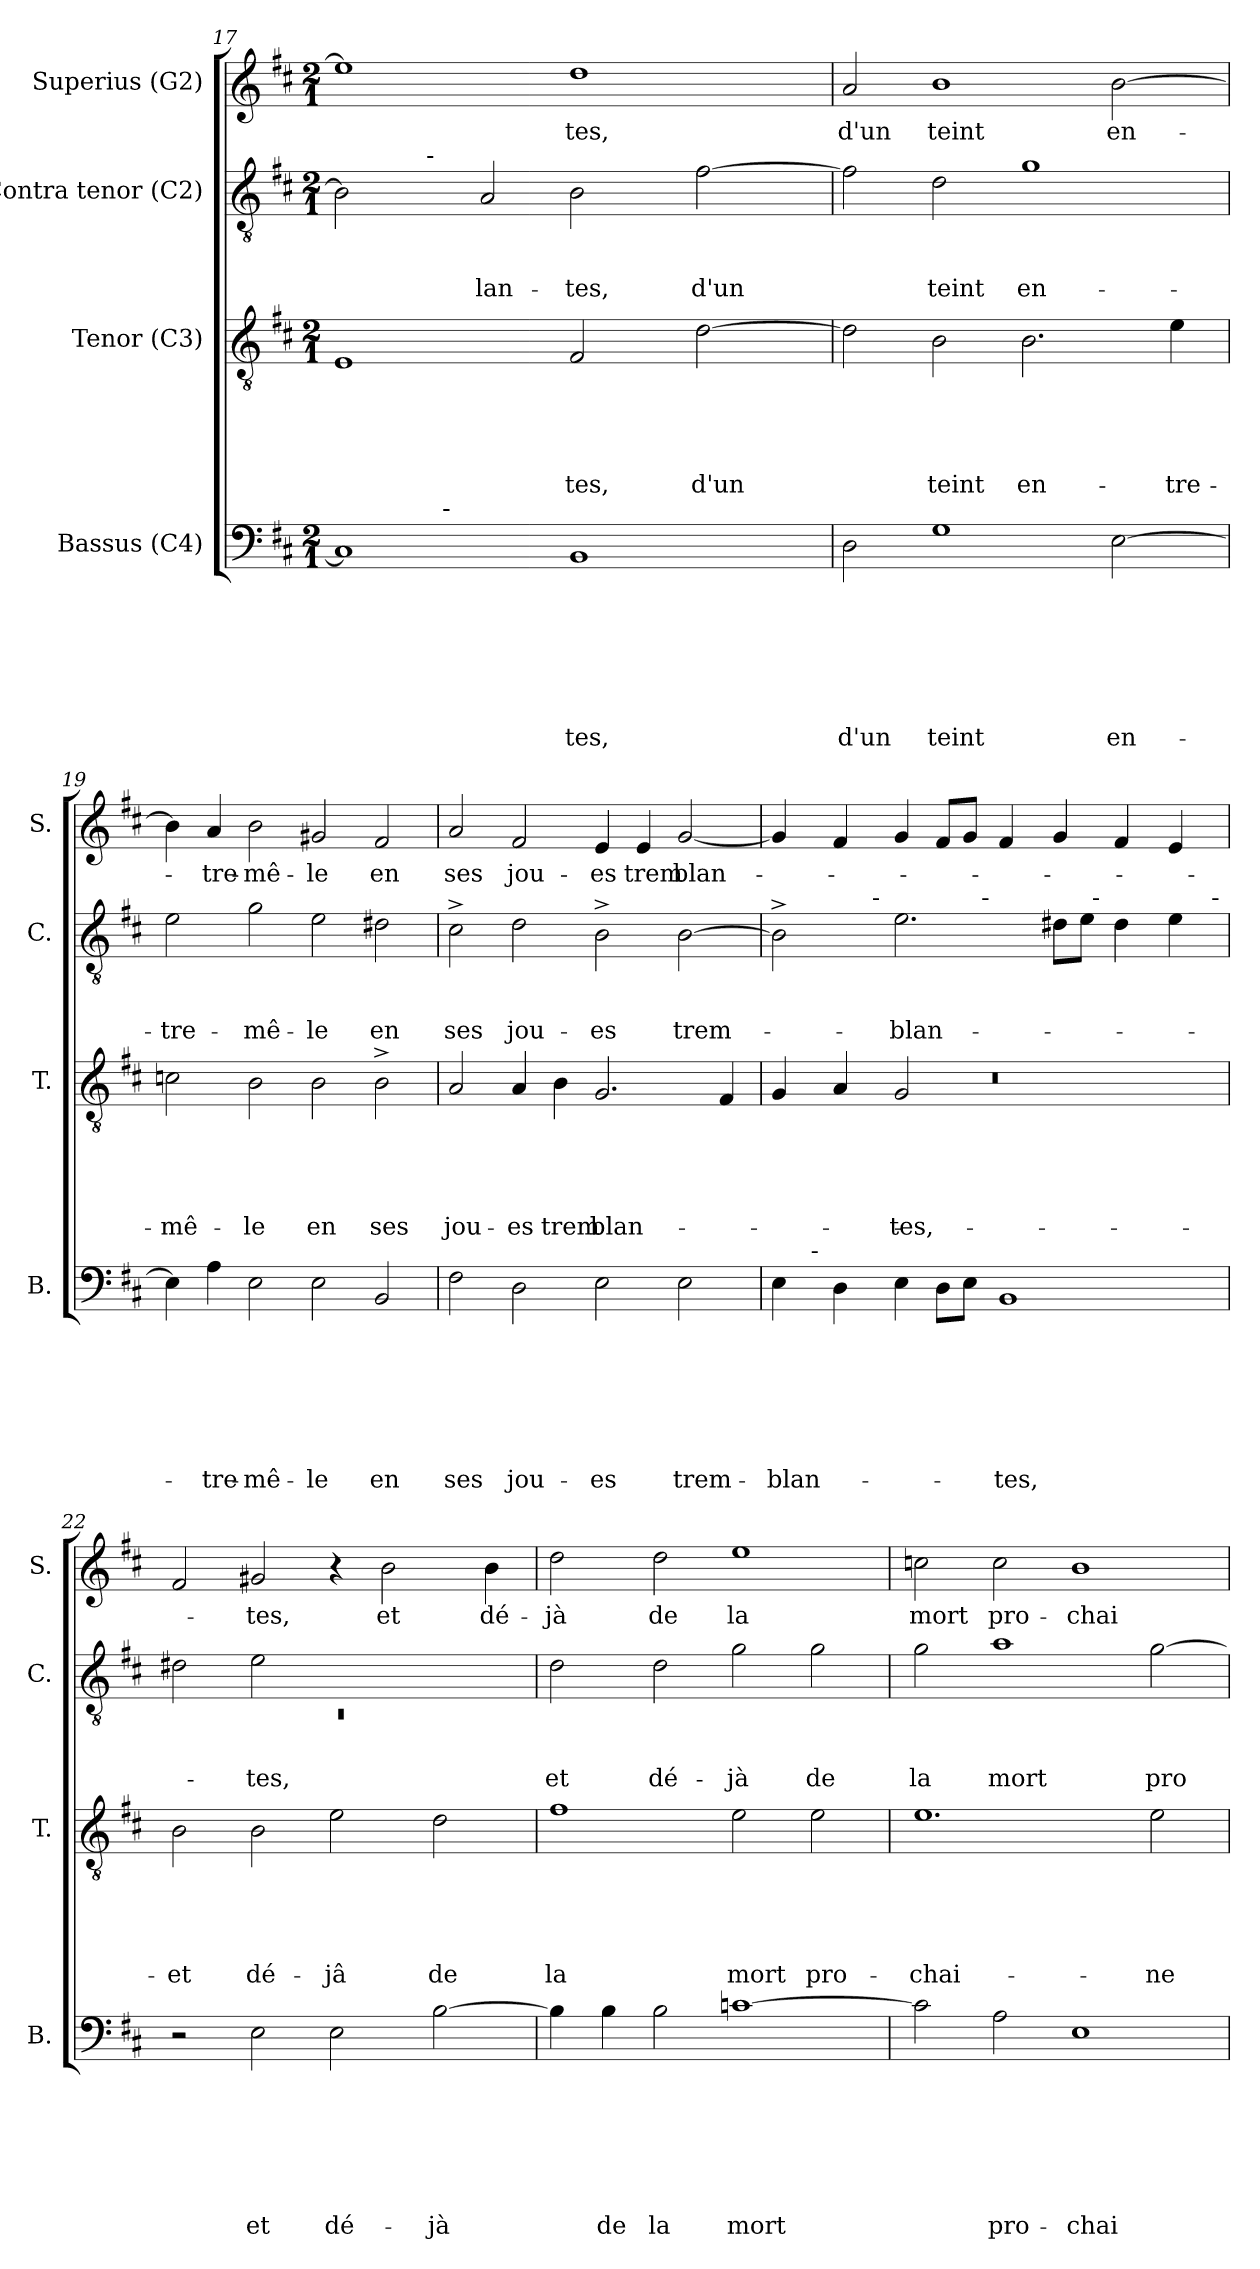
**kern	**text	**text	**text	**text	**text	**text	**text	**kern	**text	**text	**text	**text	**text	**kern	**text	**text	**text	**kern	**text
*part4	*part4	*part4	*part4	*part4	*part4	*part4	*part4	*part3	*part3	*part3	*part3	*part3	*part3	*part2	*part2	*part2	*part2	*part1	*part1
*staff4	*staff4	*staff4	*staff4	*staff4	*staff4	*staff4	*staff4	*staff3	*staff3	*staff3	*staff3	*staff3	*staff3	*staff2	*staff2	*staff2	*staff2	*staff1	*staff1
*I"Bassus (C4)	*	*	*	*	*	*	*	*I"Tenor (C3)	*	*	*	*	*	*I"Contra tenor (C2)	*	*	*	*I"Superius (G2)	*
*I'B.	*	*	*	*	*	*	*	*I'T.	*	*	*	*	*	*I'C.	*	*	*	*I'S.	*
!!LO:LB:g=z
*clefF4	*	*	*	*	*	*	*	*clefGv2	*	*	*	*	*	*clefGv2	*	*	*	*clefG2	*
*k[f#c#]	*	*	*	*	*	*	*	*k[f#c#]	*	*	*	*	*	*k[f#c#]	*	*	*	*k[f#c#]	*
*D:	*	*	*	*	*	*	*	*D:	*	*	*	*	*	*D:	*	*	*	*D:	*
*M2/1	*	*	*	*	*	*	*	*M2/1	*	*	*	*	*	*M2/1	*	*	*	*M2/1	*
=17	=17	=17	=17	=17	=17	=17	=17	=17	=17	=17	=17	=17	=17	=17	=17	=17	=17	=17	=17
*^	*	*	*	*	*	*	*	*	*	*	*	*	*	*^	*	*	*	*	*
1Cni]	4.ryy	.	.	.	.	.	.	.	1E	.	.	.	.	.	2B\]	4ryy	.	.	.	1ee]	.
.	.	.	.	.	.	.	.	.	.	.	.	.	.	.	.	16.ryy	.	.	.	.	.
!	!	!	!	!	!	!	!	!	!	!	!	!	!	!	!	!LO:TX:a:t=-	!	!	!	!	!
.	.	.	.	.	.	.	.	.	.	.	.	.	.	.	.	1ryy	.	.	.	.	.
!	!LO:TX:a:t=-	!	!	!	!	!	!	!	!	!	!	!	!	!	!	!	!	!	!	!	!
.	1ryy	.	.	.	.	.	.	.	.	.	.	.	.	.	.	.	.	.	.	.	.
!	!	!	!	!	!	!	!	!	!	!	!	!	!	!	!	!	!	!	!LO:LY:b	!	!
.	.	.	.	.	.	.	.	.	.	.	.	.	.	.	2A/	.	.	.	-lan-	.	.
!	!	!	!	!	!	!	!	!LO:LY:b	!	!	!	!	!	!LO:LY:b	!	!	!	!	!LO:LY:b	!	!LO:LY:b
1BB	.	.	.	.	.	.	.	-tes,	2F#/	.	.	.	.	-tes,	2B\	.	.	.	-tes,	1dd	-tes,
.	.	.	.	.	.	.	.	.	.	.	.	.	.	.	.	2ryy	.	.	.	.	.
.	2ryy	.	.	.	.	.	.	.	.	.	.	.	.	.	.	.	.	.	.	.	.
!	!	!	!	!	!	!	!	!	!	!	!	!	!	!LO:LY:b	!	!	!	!	!LO:LY:b	!	!
.	.	.	.	.	.	.	.	.	[>2d\	.	.	.	.	d'un	[>2f#\	.	.	.	d'un	.	.
.	.	.	.	.	.	.	.	.	.	.	.	.	.	.	.	8ryy	.	.	.	.	.
.	8ryy	.	.	.	.	.	.	.	.	.	.	.	.	.	.	.	.	.	.	.	.
.	.	.	.	.	.	.	.	.	.	.	.	.	.	.	.	32ryy	.	.	.	.	.
=18	=18	=18	=18	=18	=18	=18	=18	=18	=18	=18	=18	=18	=18	=18	=18	=18	=18	=18	=18	=18	=18
!	!	!	!	!	!	!	!	!LO:LY:b	!	!	!	!	!	!	!	!	!	!	!	!	!LO:LY:b
*v	*v	*	*	*	*	*	*	*	*	*	*	*	*	*	*v	*v	*	*	*	*	*
2D\	.	.	.	.	.	.	d'un	2d\]	.	.	.	.	.	2f#\]	.	.	.	2a/	d'un
!	!	!	!	!	!	!	!LO:LY:b	!	!	!	!	!	!LO:LY:b	!	!	!	!LO:LY:b	!	!LO:LY:b
1G	.	.	.	.	.	.	teint	2B\	.	.	.	.	teint	2d\	.	.	teint	1b	teint
!	!	!	!	!	!	!	!	!	!	!	!	!	!LO:LY:b	!	!	!	!LO:LY:b	!	!
.	.	.	.	.	.	.	.	2.B\	.	.	.	.	en-	1g	.	.	en-	.	.
!	!	!	!	!	!	!	!LO:LY:b	!	!	!	!	!	!	!	!	!	!	!	!LO:LY:b
[>2E\	.	.	.	.	.	.	en-	.	.	.	.	.	.	.	.	.	.	[>2b\	en-
!	!	!	!	!	!	!	!	!	!	!	!	!	!LO:LY:b	!	!	!	!	!	!
.	.	.	.	.	.	.	.	4e\	.	.	.	.	-tre-	.	.	.	.	.	.
=19	=19	=19	=19	=19	=19	=19	=19	=19	=19	=19	=19	=19	=19	=19	=19	=19	=19	=19	=19
!	!	!	!	!	!	!	!	!	!	!	!	!	!LO:LY:b	!	!	!	!LO:LY:b	!	!
4E\]	.	.	.	.	.	.	.	2cn\	.	.	.	.	-mê-	2e\	.	.	-tre-	4b\]	.
!	!	!	!	!	!	!	!LO:LY:b	!	!	!	!	!	!	!	!	!	!	!	!LO:LY:b
4A\	.	.	.	.	.	.	-tre-	.	.	.	.	.	.	.	.	.	.	4a/	-tre-
!	!	!	!	!	!	!	!LO:LY:b:rj	!	!	!	!	!	!LO:LY:b	!	!	!	!LO:LY:b	!	!LO:LY:b
2E\	.	.	.	.	.	.	-mê-	2B\	.	.	.	.	-le	2g\	.	.	-mê-	2b\	-mê-
!	!	!	!	!	!	!	!LO:LY:b	!	!	!	!	!	!LO:LY:b	!	!	!	!LO:LY:b	!	!LO:LY:b
2E\	.	.	.	.	.	.	-le	2B\	.	.	.	.	en	2e\	.	.	-le	2g#/	-le
!	!	!	!	!	!	!	!LO:LY:b	!	!	!	!	!	!LO:LY:b	!	!	!	!LO:LY:b	!	!LO:LY:b
2BB/	.	.	.	.	.	.	en	2B^>\	.	.	.	.	ses	2d#X\	.	.	en	2f#/	en
=20	=20	=20	=20	=20	=20	=20	=20	=20	=20	=20	=20	=20	=20	=20	=20	=20	=20	=20	=20
!	!	!	!	!	!	!	!LO:LY:b	!	!	!	!	!	!LO:LY:b	!	!	!	!LO:LY:b	!	!LO:LY:b
2F#\	.	.	.	.	.	.	ses	2A/	.	.	.	.	jou-	2c#^>\	.	.	ses	2a/	ses
!	!	!	!	!	!	!	!LO:LY:b	!	!	!	!	!	!LO:LY:b	!	!	!	!LO:LY:b	!	!LO:LY:b
2D\	.	.	.	.	.	.	jou-	4A/	.	.	.	.	-es	2d\	.	.	jou-	2f#/	jou-
!	!	!	!	!	!	!	!	!	!	!	!	!	!LO:LY:b	!	!	!	!	!	!
.	.	.	.	.	.	.	.	4B\	.	.	.	.	trem	.	.	.	.	.	.
!	!	!	!	!	!	!	!LO:LY:b	!	!	!	!	!	!LO:LY:b	!	!	!	!LO:LY:b	!	!LO:LY:b
2E\	.	.	.	.	.	.	-es	2.G/	.	.	.	.	blan-	2B^>\	.	.	-es	4e/	-es
!	!	!	!	!	!	!	!	!	!	!	!	!	!	!	!	!	!	!	!LO:LY:b
.	.	.	.	.	.	.	.	.	.	.	.	.	.	.	.	.	.	4e/	trem
!	!	!	!	!	!	!	!LO:LY:b	!	!	!	!	!	!	!	!	!	!LO:LY:b	!	!LO:LY:b
2E\	.	.	.	.	.	.	trem-	.	.	.	.	.	.	[<2B\	.	.	trem-	[<2g/	blan-
.	.	.	.	.	.	.	.	4F#/	.	.	.	.	.	.	.	.	.	.	.
!!LO:LB:g=z
=21	=21	=21	=21	=21	=21	=21	=21	=21	=21	=21	=21	=21	=21	=21	=21	=21	=21	=21	=21
*	*	*	*	*	*	*	*	*^	*	*	*	*	*	*	*	*	*	*	*
*	*	*	*	*	*	*	*	*	*^	*	*	*	*	*	*	*	*	*	*	*
!	!	!	!	!	!	!	!LO:LY:b	!	!	!LO:N:vis=1	!	!	!	!	!	!	!	!	!	!	!
*^	*	*	*	*	*	*	*	*	*	*	*	*	*	*	*	*^	*	*	*	*	*
*	*	*	*	*	*	*	*	*	*	*	*	*	*	*	*	*	*	*^	*	*	*	*	*
4E\	8ryy	.	.	.	.	.	.	-blan-	8ryy	4G/	0r	.	.	.	.	.	2B^>\]	4ryy	2...ryy	.	.	.	4g/]	.
.	32ryy	.	.	.	.	.	.	.	1...ryy	.	.	.	.	.	.	.	.	.	.	.	.	.	.	.
!	!LO:TX:a:t=-	!	!	!	!	!	!	!	!	!	!	!	!	!	!	!	!	!	!	!	!	!	!	!
.	1ryy	.	.	.	.	.	.	.	.	.	.	.	.	.	.	.	.	.	.	.	.	.	.	.
4D\	.	.	.	.	.	.	.	.	.	4A/	.	.	.	.	.	.	.	8ryy	.	.	.	.	4f#/	.
.	.	.	.	.	.	.	.	.	.	.	.	.	.	.	.	.	.	32ryy	.	.	.	.	.	.
!	!	!	!	!	!	!	!	!	!	!	!	!	!	!	!	!	!	!LO:TX:a:t=-	!	!	!	!	!	!
.	.	.	.	.	.	.	.	.	.	.	.	.	.	.	.	.	.	1ryy	.	.	.	.	.	.
!	!	!	!	!	!	!	!	!	!	!	!	!	!	!	!	!LO:LY:b	!	!	!	!	!	!LO:LY:b	!	!
4E\	.	.	.	.	.	.	.	.	.	2G/	.	.	.	.	.	-tes,	2.e\	.	.	.	.	-blan-	4g/	.
8D\L	.	.	.	.	.	.	.	.	.	.	.	.	.	.	.	.	.	.	.	.	.	.	8f#/L	.
8E\J	.	.	.	.	.	.	.	.	.	.	.	.	.	.	.	.	.	.	.	.	.	.	8g/J	.
!	!	!	!	!	!	!	!	!	!	!	!	!	!	!	!	!	!	!	!LO:TX:a:t=-	!	!	!	!	!
.	.	.	.	.	.	.	.	.	.	.	.	.	.	.	.	.	.	.	1ryy	.	.	.	.	.
!	!	!	!	!	!	!	!	!LO:LY:b	!	!	!	!	!	!	!	!	!	!	!	!	!	!	!	!
1BB	.	.	.	.	.	.	.	-tes,	.	1ryy	.	.	.	.	.	.	.	.	.	.	.	.	4f#/	.
.	2ryy	.	.	.	.	.	.	.	.	.	.	.	.	.	.	.	.	.	.	.	.	.	.	.
.	.	.	.	.	.	.	.	.	.	.	.	.	.	.	.	.	8d#X\L	.	.	.	.	.	4g/	.
.	.	.	.	.	.	.	.	.	.	.	.	.	.	.	.	.	8e\J	.	.	.	.	.	.	.
!	!	!	!	!	!	!	!	!	!	!	!	!	!	!	!	!	!	!LO:TX:a:t=-	!	!	!	!	!	!
.	.	.	.	.	.	.	.	.	.	.	.	.	.	.	.	.	.	2ryy	.	.	.	.	.	.
.	.	.	.	.	.	.	.	.	.	.	.	.	.	.	.	.	4d#\	.	.	.	.	.	4f#/	.
.	4ryy	.	.	.	.	.	.	.	.	.	.	.	.	.	.	.	.	.	.	.	.	.	.	.
.	.	.	.	.	.	.	.	.	.	.	.	.	.	.	.	.	4e\	.	.	.	.	.	4e/	.
.	16.ryy	.	.	.	.	.	.	.	.	.	.	.	.	.	.	.	.	16.ryy	.	.	.	.	.	.
!	!	!	!	!	!	!	!	!	!	!	!	!	!	!	!	!	!	!	!LO:TX:a:t=-	!	!	!	!	!
.	.	.	.	.	.	.	.	.	.	.	.	.	.	.	.	.	.	.	16ryy	.	.	.	.	.
=22	=22	=22	=22	=22	=22	=22	=22	=22	=22	=22	=22	=22	=22	=22	=22	=22	=22	=22	=22	=22	=22	=22	=22	=22
!	!	!	!	!	!	!	!	!	!	!	!	!	!	!	!	!LO:LY:b	!	!LO:N:vis=1	!	!	!	!	!	!
*v	*v	*	*	*	*	*	*	*	*	*	*	*	*	*	*	*	*	*v	*v	*	*	*	*	*
*	*	*	*	*	*	*	*	*v	*v	*v	*	*	*	*	*	*	*	*	*	*	*	*
2r	.	.	.	.	.	.	.	2B\	.	.	.	.	et	2d#X\	0rC	.	.	.	2f#/	.
!	!	!	!	!	!	!	!LO:LY:b	!	!	!	!	!	!LO:LY:b	!	!	!	!	!LO:LY:b	!	!LO:LY:b
2E\	.	.	.	.	.	.	et	2B\	.	.	.	.	dé-	2e\	.	.	.	-tes,	2g#X/	-tes,
!	!	!	!	!	!	!	!LO:LY:b	!	!	!	!	!	!LO:LY:b	!	!	!	!	!	!	!
2E\	.	.	.	.	.	.	dé-	2e\	.	.	.	.	-jâ	1ryy	.	.	.	.	4r	.
!	!	!	!	!	!	!	!	!	!	!	!	!	!	!	!	!	!	!	!	!LO:LY:b
.	.	.	.	.	.	.	.	.	.	.	.	.	.	.	.	.	.	.	2b\	et
!	!	!	!	!	!	!	!LO:LY:b	!	!	!	!	!	!LO:LY:b	!	!	!	!	!	!	!
[>2B\	.	.	.	.	.	.	-jà	2d\	.	.	.	.	de	.	.	.	.	.	.	.
!	!	!	!	!	!	!	!	!	!	!	!	!	!	!	!	!	!	!	!	!LO:LY:b
.	.	.	.	.	.	.	.	.	.	.	.	.	.	.	.	.	.	.	4b\	dé-
*	*	*	*	*	*	*	*	*	*	*	*	*	*	*v	*v	*	*	*	*	*
=23	=23	=23	=23	=23	=23	=23	=23	=23	=23	=23	=23	=23	=23	=23	=23	=23	=23	=23	=23
!	!	!	!	!	!	!	!	!	!	!	!	!	!LO:LY:b	!	!	!	!LO:LY:b	!	!LO:LY:b
4B\]	.	.	.	.	.	.	.	1f#	.	.	.	.	la	2d\	.	.	et	2dd\	-jà
!	!	!	!	!	!	!	!LO:LY:b	!	!	!	!	!	!	!	!	!	!	!	!
4B\	.	.	.	.	.	.	de	.	.	.	.	.	.	.	.	.	.	.	.
!	!	!	!	!	!	!	!LO:LY:b	!	!	!	!	!	!	!	!	!	!LO:LY:b	!	!LO:LY:b
2B\	.	.	.	.	.	.	la	.	.	.	.	.	.	2d\	.	.	dé-	2dd\	de
!	!	!	!	!	!	!	!LO:LY:b	!	!	!	!	!	!LO:LY:b	!	!	!	!LO:LY:b	!	!LO:LY:b
[>1cn	.	.	.	.	.	.	mort	2e\	.	.	.	.	mort	2g\	.	.	-jà	1ee	la
!	!	!	!	!	!	!	!	!	!	!	!	!	!LO:LY:b	!	!	!	!LO:LY:b	!	!
.	.	.	.	.	.	.	.	2e\	.	.	.	.	pro-	2g\	.	.	de	.	.
=24	=24	=24	=24	=24	=24	=24	=24	=24	=24	=24	=24	=24	=24	=24	=24	=24	=24	=24	=24
!	!	!	!	!	!	!	!	!	!	!	!	!	!LO:LY:b	!	!	!	!LO:LY:b	!	!LO:LY:b
2c\]	.	.	.	.	.	.	.	1.e	.	.	.	.	-chai-	2g\	.	.	la	2ccn\	mort
!	!	!	!	!	!	!	!LO:LY:b	!	!	!	!	!	!	!	!	!	!LO:LY:b	!	!LO:LY:b
2A\	.	.	.	.	.	.	pro-	.	.	.	.	.	.	1a	.	.	mort	2cc\	pro-
!	!	!	!	!	!	!	!LO:LY:b	!	!	!	!	!	!	!	!	!	!	!	!LO:LY:b
1E	.	.	.	.	.	.	-chai-	.	.	.	.	.	.	.	.	.	.	1b	-chai-
!	!	!	!	!	!	!	!	!	!	!	!	!	!LO:LY:b	!	!	!	!LO:LY:b	!	!
.	.	.	.	.	.	.	.	2e\	.	.	.	.	-ne	[<2g\	.	.	pro-	.	.
=	=	=	=	=	=	=	=	=	=	=	=	=	=	=	=	=	=	=	=
*-	*-	*-	*-	*-	*-	*-	*-	*-	*-	*-	*-	*-	*-	*-	*-	*-	*-	*-	*-
